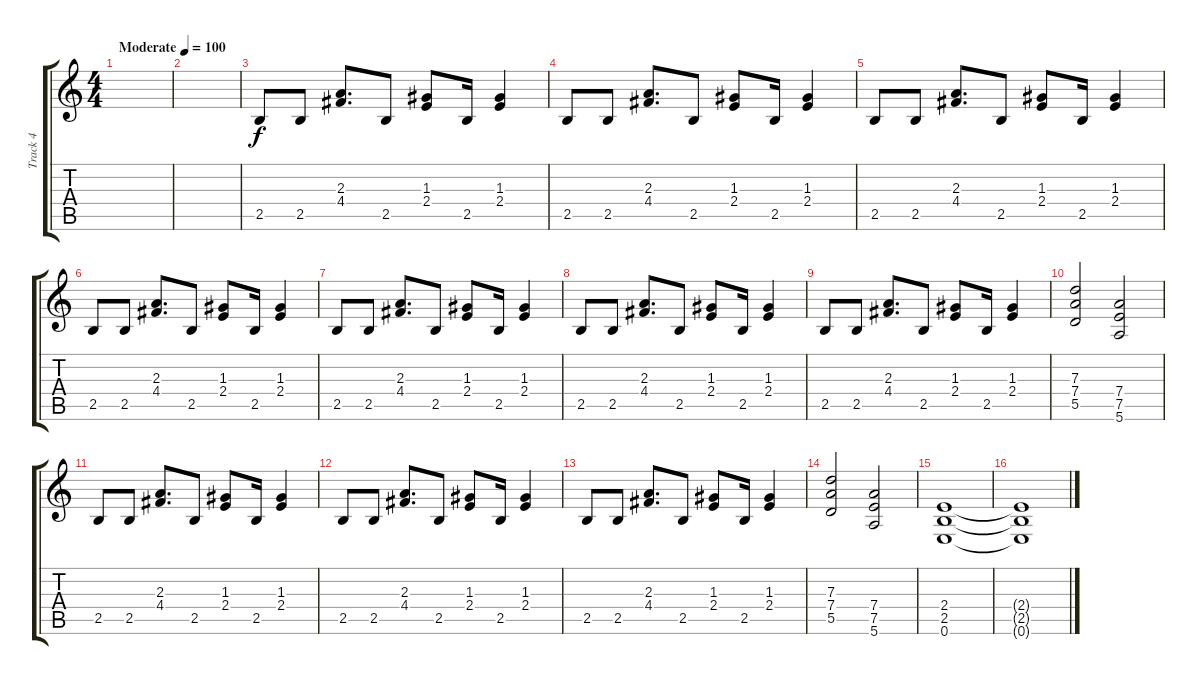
\track ("Track 4" "Track 4") {instrument distortionguitar}
\staff {score tabs}
\tuning (E4 B3 G3 D3 A2 E2) {hide}
\ts (4 4)
\tempo (100 "Moderate")
\clef g2
\ks c
|
|
2.5.8 2.5.8 (2.3 4.4).8{d} 2.5.8 (1.3 2.4).8 2.5.16 (1.3 2.4).4 |
2.5.8 2.5.8 (2.3 4.4).8{d} 2.5.8 (1.3 2.4).8 2.5.16 (1.3 2.4).4 |
2.5.8 2.5.8 (2.3 4.4).8{d} 2.5.8 (1.3 2.4).8 2.5.16 (1.3 2.4).4 |
2.5.8 2.5.8 (2.3 4.4).8{d} 2.5.8 (1.3 2.4).8 2.5.16 (1.3 2.4).4 |
2.5.8 2.5.8 (2.3 4.4).8{d} 2.5.8 (1.3 2.4).8 2.5.16 (1.3 2.4).4 |
2.5.8 2.5.8 (2.3 4.4).8{d} 2.5.8 (1.3 2.4).8 2.5.16 (1.3 2.4).4 |
2.5.8 2.5.8 (2.3 4.4).8{d} 2.5.8 (1.3 2.4).8 2.5.16 (1.3 2.4).4 |
(7.3 7.4 5.5).2 (7.4 7.5 5.6).2 |
2.5.8 2.5.8 (2.3 4.4).8{d} 2.5.8 (1.3 2.4).8 2.5.16 (1.3 2.4).4 |
2.5.8 2.5.8 (2.3 4.4).8{d} 2.5.8 (1.3 2.4).8 2.5.16 (1.3 2.4).4 |
2.5.8 2.5.8 (2.3 4.4).8{d} 2.5.8 (1.3 2.4).8 2.5.16 (1.3 2.4).4 |
(7.3 7.4 5.5).2{volume 13} (7.4 7.5 5.6).2 |
(2.4 2.5 0.6).1 |
(2.4{t} 2.5{t} 0.6{t}).1
